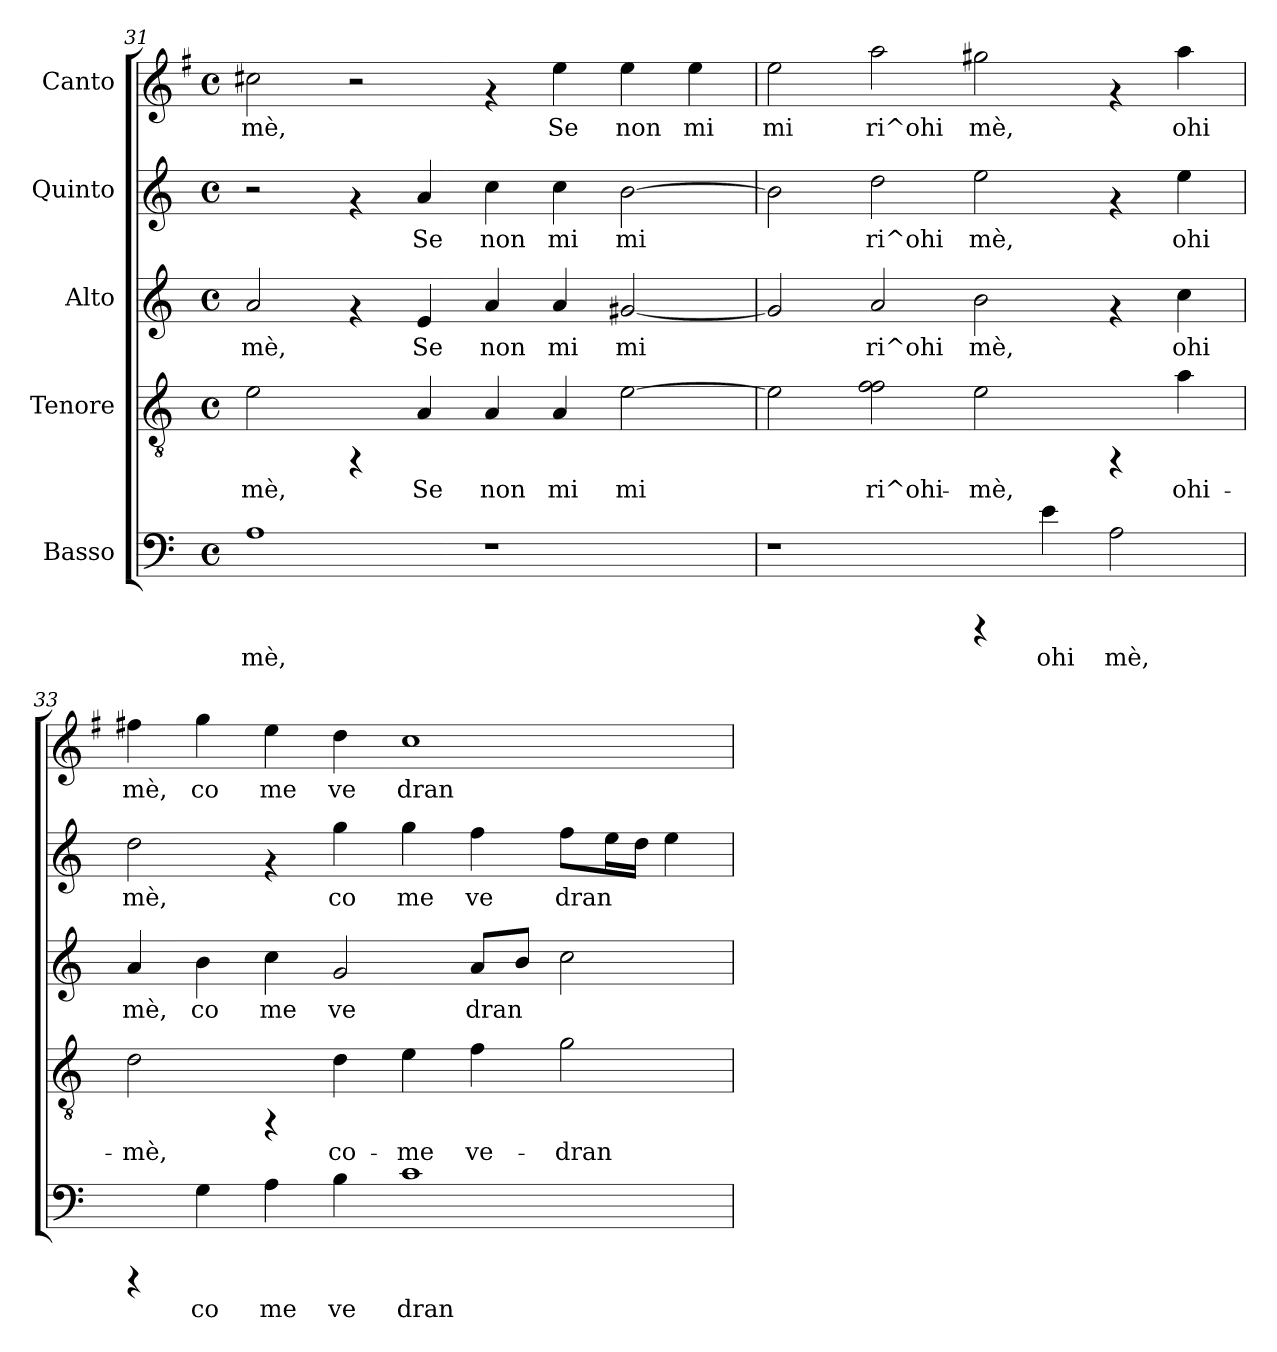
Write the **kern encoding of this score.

**kern	**text	**kern	**text	**kern	**text	**kern	**text	**kern	**text
*part5	*part5	*part4	*part4	*part3	*part3	*part2	*part2	*part1	*part1
*staff5	*staff5	*staff4	*staff4	*staff3	*staff3	*staff2	*staff2	*staff1	*staff1
*I"Basso	*	*I"Tenore	*	*I"Alto	*	*I"Quinto	*	*I"Canto	*
!!LO:PB:g=z
*clefF4	*	*clefGv2	*	*clefG2	*	*clefG2	*	*clefG2	*
*	*	*	*	*	*	*	*	*ITrd-3c-5	*
*k[]	*	*k[]	*	*k[]	*	*k[]	*	*k[]	*
*C:	*	*C:	*	*C:	*	*C:	*	*C:	*
*M4/4	*	*M4/4	*	*M4/4	*	*M4/4	*	*M4/4	*
*met(c)	*	*met(c)	*	*met(c)	*	*met(c)	*	*met(c)	*
=31	=31	=31	=31	=31	=31	=31	=31	=31	=31
!	!LO:LY:b:cj	!	!LO:LY:b:cj	!	!LO:LY:b:cj	!	!	!	!LO:LY:b:cj
1A	mè,	2e\	mè,	2a/	-mè,	2r	.	2ff#X\	-mè,
.	.	4rFF	.	4rf	.	4rf	.	2r	.
!	!	!	!LO:LY:b:cj	!	!LO:LY:b:cj	!	!LO:LY:b:cj	!	!
.	.	4A/	Se	4e/	Se	4a/	Se	.	.
!	!	!	!LO:LY:b:cj	!	!LO:LY:b:cj	!	!LO:LY:b:cj	!	!
1r	.	4A/	non	4a/	non	4cc\	non	4rf	.
!	!	!	!LO:LY:b:cj	!	!LO:LY:b:cj	!	!LO:LY:b:cj	!	!LO:LY:b:cj
.	.	4A/	mi	4a/	mi	4cc\	mi	4aa\	Se
!	!	!	!LO:LY:b:cj	!	!LO:LY:b:cj	!	!LO:LY:b:cj	!	!LO:LY:b:cj
.	.	[>2e\	mi-	[<2g#X/	mi	[>2b\	mi	4aa\	non
!	!	!	!	!	!	!	!	!	!LO:LY:b:cj
.	.	.	.	.	.	.	.	4aa\	mi
=32	=32	=32	=32	=32	=32	=32	=32	=32	=32
!	!	!	!LO:LY:b:cj	!	!LO:LY:b:cj	!	!LO:LY:b:cj	!	!LO:LY:b:cj
1r	.	2e\]	--	2g#/]	.	2b\]	.	2aa\	mi
!	!	!	!LO:LY:b:cj	!	!LO:LY:b:cj	!	!LO:LY:b:cj	!	!LO:LY:b:cj
.	.	2f\ 2f\	-ri^ohi-	2a/	ri^ohi	2dd\	ri^ohi	2ddd\	ri^ohi
!	!	!	!LO:LY:b:cj	!	!LO:LY:b:cj	!	!LO:LY:b:cj	!	!LO:LY:b:cj
4rCCC	.	2e\	-mè,	2b\	mè,	2ee\	mè,	2ccc#X\	mè,
!	!LO:LY:b:cj	!	!	!	!	!	!	!	!
4e\	ohi	.	.	.	.	.	.	.	.
!	!LO:LY:b:cj	!	!	!	!	!	!	!	!
2A\	mè,	4rFF	.	4rf	.	4rf	.	4rf	.
!	!	!	!LO:LY:b:cj	!	!LO:LY:b:cj	!	!LO:LY:b:cj	!	!LO:LY:b:cj
.	.	4a\	ohi-	4cc\	ohi	4ee\	ohi	4ddd\	ohi
=33	=33	=33	=33	=33	=33	=33	=33	=33	=33
!	!	!	!LO:LY:b:cj	!	!LO:LY:b:cj	!	!LO:LY:b:cj	!	!LO:LY:b:cj
4rCCC	.	2d\	-mè,	4a/	mè,	2dd\	mè,	4bbn\	mè,
!	!LO:LY:b:cj	!	!	!	!LO:LY:b:cj	!	!	!	!LO:LY:b:cj
4G\	co	.	.	4b\	co	.	.	4ccc\	co
!	!LO:LY:b:cj	!	!	!	!LO:LY:b:cj	!	!	!	!LO:LY:b:cj
4A\	me	4rFF	.	4cc\	me	4rf	.	4aa\	me
!	!LO:LY:b:cj	!	!LO:LY:b:cj	!	!LO:LY:b:cj	!	!LO:LY:b:cj	!	!LO:LY:b:cj
4B\	ve	4d\	co-	2g/	ve	4gg\	co	4gg\	ve
!	!LO:LY:b:cj	!	!LO:LY:b:cj	!	!	!	!LO:LY:b:cj	!	!LO:LY:b:cj
1c	dran	4e\	-me	.	.	4gg\	me	1ff	dran
!	!	!	!LO:LY:b:cj	!	!LO:LY:b:cj	!	!LO:LY:b:cj	!	!
.	.	4f\	ve-	8a/L	dran	4ff\	ve	.	.
!	!	!	!	!	!LO:LY:b:cj	!	!	!	!
.	.	.	.	8b/J	.	.	.	.	.
!	!	!	!LO:LY:b:cj	!	!LO:LY:b:cj	!	!LO:LY:b:cj	!	!
.	.	2g\	-dran-	2cc\	.	8ff\L	dran	.	.
!	!	!	!	!	!	!	!LO:LY:b:cj	!	!
.	.	.	.	.	.	16ee\	.	.	.
!	!	!	!	!	!	!	!LO:LY:b:cj	!	!
.	.	.	.	.	.	16dd\J	.	.	.
!	!	!	!	!	!	!	!LO:LY:b:cj	!	!
.	.	.	.	.	.	4ee\	.	.	.
=	=	=	=	=	=	=	=	=	=
*-	*-	*-	*-	*-	*-	*-	*-	*-	*-
